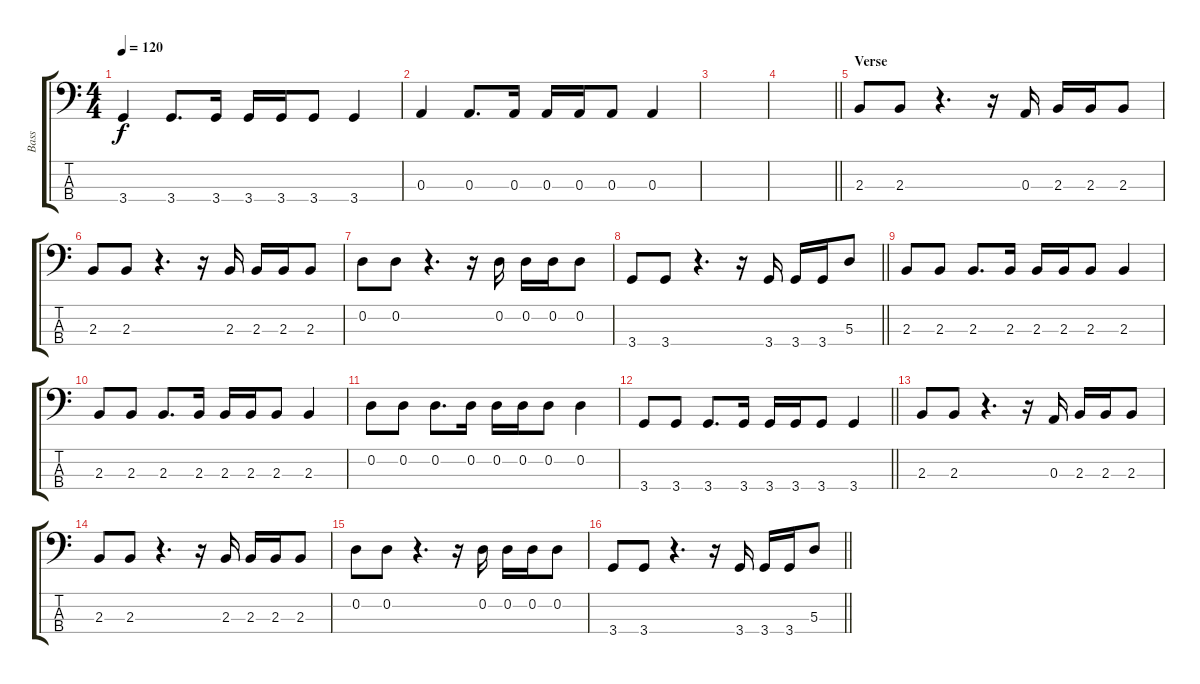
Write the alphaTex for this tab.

\track ("Bass" "Bass") {instrument electricbassfinger}
\staff {score tabs}
\tuning (G2 D2 A1 E1) {hide}
\ts (4 4)
\tempo 120
\clef f4
\ks c
3.4.4{dy f} 3.4.8{d} 3.4.16 3.4.16 3.4.16 3.4.8 3.4.4 |
0.3.4 0.3.8{d} 0.3.16 0.3.16 0.3.16 0.3.8 0.3.4 |
|
\barLineRight lightlight
|
\section ("" "Verse")
2.3.8 2.3.8 r.4{d} r.16 0.3.16 2.3.16 2.3.16 2.3.8 |
2.3.8 2.3.8 r.4{d} r.16 2.3.16 2.3.16 2.3.16 2.3.8 |
0.2.8 0.2.8 r.4{d} r.16 0.2.16 0.2.16 0.2.16 0.2.8 |
\barLineRight lightlight
3.4.8 3.4.8 r.4{d} r.16 3.4.16 3.4.16 3.4.16 5.3.8 |
2.3.8 2.3.8 2.3.8{d} 2.3.16 2.3.16 2.3.16 2.3.8 2.3.4 |
2.3.8 2.3.8 2.3.8{d} 2.3.16 2.3.16 2.3.16 2.3.8 2.3.4 |
0.2.8 0.2.8 0.2.8{d} 0.2.16 0.2.16 0.2.16 0.2.8 0.2.4 |
\barLineRight lightlight
3.4.8 3.4.8 3.4.8{d} 3.4.16 3.4.16 3.4.16 3.4.8 3.4.4 |
2.3.8 2.3.8 r.4{d} r.16 0.3.16 2.3.16 2.3.16 2.3.8 |
2.3.8 2.3.8 r.4{d} r.16 2.3.16 2.3.16 2.3.16 2.3.8 |
0.2.8 0.2.8 r.4{d} r.16 0.2.16 0.2.16 0.2.16 0.2.8 |
\barLineRight lightlight
3.4.8 3.4.8 r.4{d} r.16 3.4.16 3.4.16 3.4.16 5.3.8
